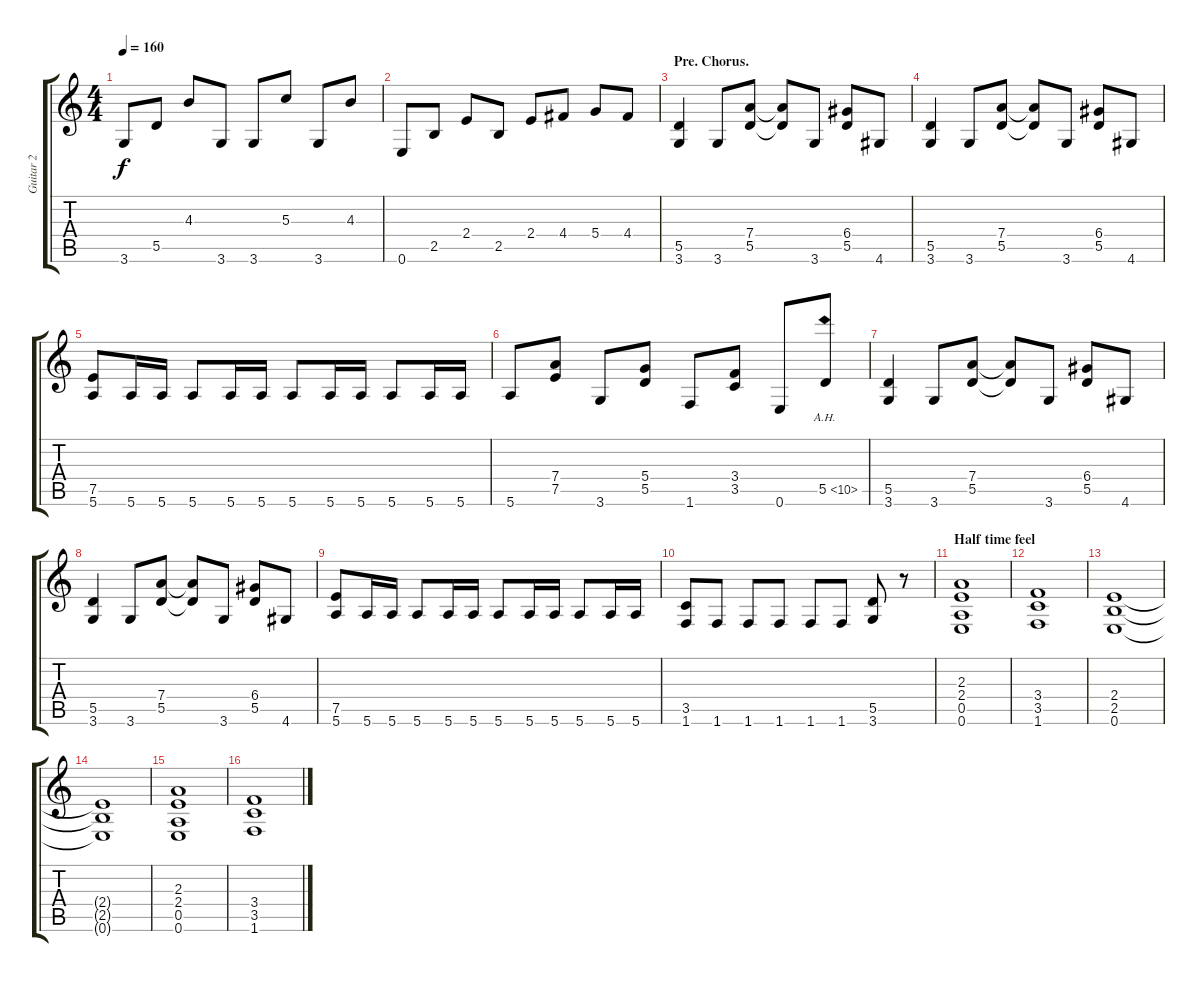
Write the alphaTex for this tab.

\track ("Guitar 2" "Guitar 2") {instrument overdrivenguitar}
\staff {score tabs}
\tuning (E4 B3 G3 D3 A2 E2) {hide}
\ts (4 4)
\tempo 160
\clef g2
\ks c
3.6.8{dy f} 5.5.8 4.3.8 3.6.8 3.6.8 5.3.8 3.6.8 4.3.8 |
0.6.8 2.5.8 2.4.8 2.5.8 2.4.8 4.4.8 5.4.8 4.4.8 |
\section ("" "Pre. Chorus.")
(5.5 3.6).4 3.6.8 (7.4 5.5).8 (7.4{t} 5.5{t}).8 3.6.8 (6.4 5.5).8 4.6.8 |
(5.5 3.6).4 3.6.8 (7.4 5.5).8 (7.4{t} 5.5{t}).8 3.6.8 (6.4 5.5).8 4.6.8 |
(7.5 5.6).8 5.6.16 5.6.16 5.6.8 5.6.16 5.6.16 5.6.8 5.6.16 5.6.16 5.6.8 5.6.16 5.6.16 |
5.6.8 (7.4 7.5).8 3.6.8 (5.4 5.5).8 1.6.8 (3.4 3.5).8 0.6.8 5.5{ah 5}.8 |
(5.5 3.6).4 3.6.8 (7.4 5.5).8 (7.4{t} 5.5{t}).8 3.6.8 (6.4 5.5).8 4.6.8 |
(5.5 3.6).4 3.6.8 (7.4 5.5).8 (7.4{t} 5.5{t}).8 3.6.8 (6.4 5.5).8 4.6.8 |
(7.5 5.6).8 5.6.16 5.6.16 5.6.8 5.6.16 5.6.16 5.6.8 5.6.16 5.6.16 5.6.8 5.6.16 5.6.16 |
(3.5 1.6).8 1.6.8 1.6.8 1.6.8 1.6.8 1.6.8 (5.5 3.6).8 r.8 |
\section ("" "Half time feel")
(2.3 2.4 0.5 0.6).1 |
(3.4 3.5 1.6).1 |
(2.4 2.5 0.6).1 |
(2.4{t} 2.5{t} 0.6{t}).1 |
(2.3 2.4 0.5 0.6).1 |
(3.4 3.5 1.6).1
